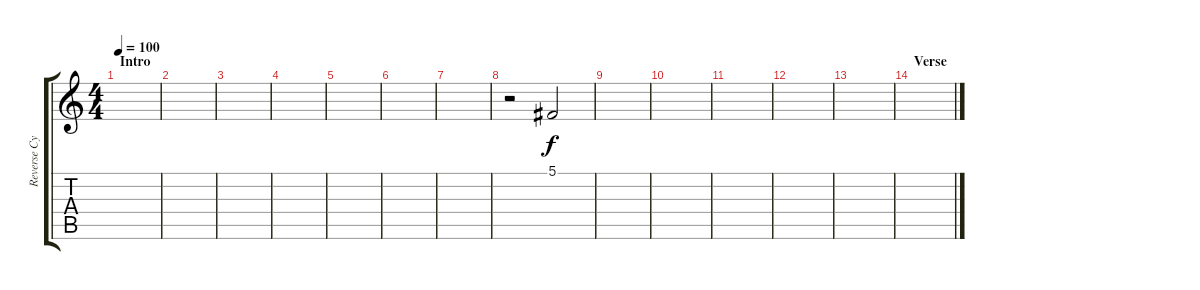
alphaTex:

\track ("Reverse Cymbal" "Reverse Cy") {instrument reversecymbal}
\staff {score tabs}
\tuning (Db4 Ab3 E3 B2 Gb2 Db2) {hide}
\ts (4 4)
\section ("" "Intro")
\tempo 100
\clef g2
\ks c
|
|
|
|
|
|
|
r.2 5.1.2 |
|
|
|
|
|
\section ("" "Verse")
